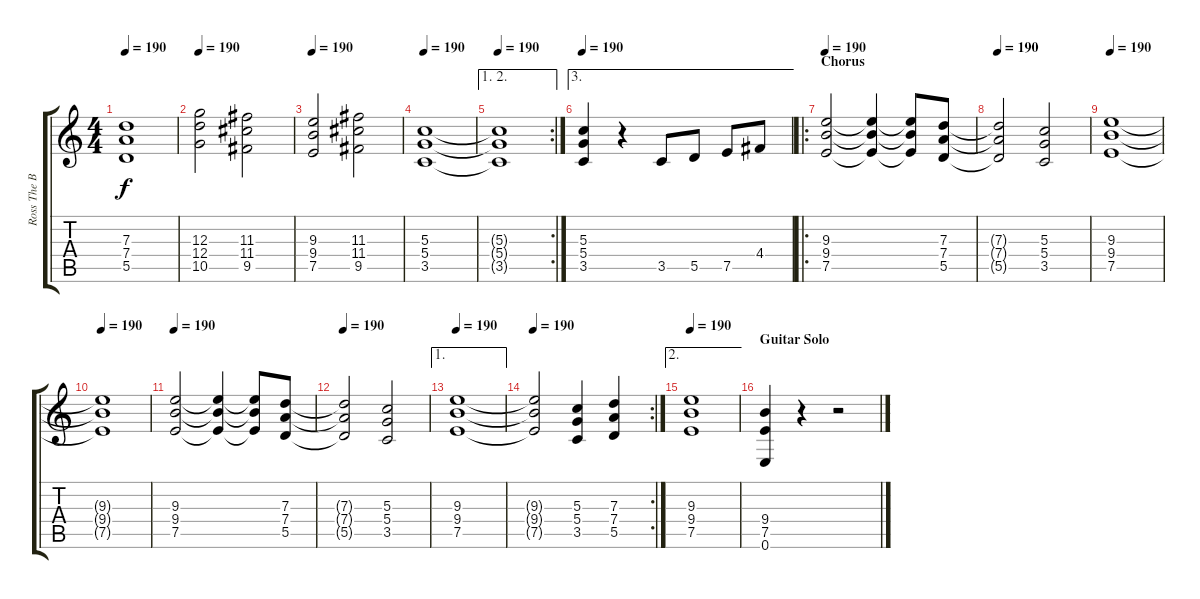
\track ("Ross The Boss Intro" "Ross The B") {instrument distortionguitar}
\staff {score tabs}
\tuning (E4 B3 G3 D3 A2 E2) {hide}
\ts (4 4)
\tempo 190
\clef g2
\ks c
(7.3{t} 7.4{t} 5.5{t}).1{dy f} |
\tempo 190
(12.3 12.4 10.5).2 (11.3 11.4 9.5).2 |
\tempo 190
(9.3 9.4 7.5).2 (11.3 11.4 9.5).2 |
\tempo 190
(5.3 5.4 3.5).1 |
\ae (1 2)
\rc 2
\tempo 190
(5.3{t} 5.4{t} 3.5{t}).1 |
\ae 3
\tempo 190
(5.3 5.4 3.5).4 r.4 3.5.8 5.5.8 7.5.8 4.4.8 |
\ro
\section ("" "Chorus")
\tempo 190
(9.3 9.4 7.5).2 (9.3{t} 9.4{t} 7.5{t}).4 (9.3{t} 9.4{t} 7.5{t}).8 (7.3 7.4 5.5).8 |
\tempo 190
(7.3{t} 7.4{t} 5.5{t}).2 (5.3 5.4 3.5).2 |
\tempo 190
(9.3 9.4 7.5).1 |
\tempo 190
(9.3{t} 9.4{t} 7.5{t}).1 |
\tempo 190
(9.3 9.4 7.5).2 (9.3{t} 9.4{t} 7.5{t}).4 (9.3{t} 9.4{t} 7.5{t}).8 (7.3 7.4 5.5).8 |
\tempo 190
(7.3{t} 7.4{t} 5.5{t}).2 (5.3 5.4 3.5).2 |
\ae 1
\tempo 190
(9.3 9.4 7.5).1 |
\rc 2
\tempo 190
(9.3{t} 9.4{t} 7.5{t}).2 (5.3 5.4 3.5).4 (7.3 7.4 5.5).4 |
\ae 2
\tempo 190
(9.3 9.4 7.5).1 |
\section ("" "Guitar Solo")
(9.4 7.5 0.6).4 r.4 r.2
